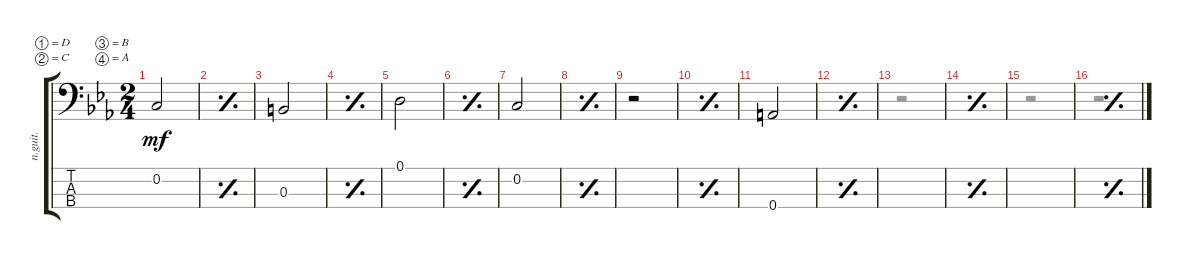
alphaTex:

\defaultSystemsLayout 4
\bracketExtendMode groupsimilarinstruments
\otherSystemsTrackNameOrientation horizontal
\chordDiagramsInScore
\track ("Nylon Guitar" "n.guit.") {instrument acousticguitarnylon}
\staff {score tabs}
\tuning (D2 C2 B1 A1)
\voice
\ts (2 4)
\beaming (8 2 2)
\tempo (80 hide)
\clef f4
\ks eb
0.2{acc forcenatural}.2{dy mf instrument acousticguitarnylon beam Up} |
\simile simple
|
\simile none
0.3{acc forcenatural}.2{beam Up} |
\simile simple
|
\simile none
0.1{acc forcenatural}.2{beam Down} |
\simile simple
|
\simile none
0.2{acc forcenatural}.2{beam Up} |
\simile simple
|
\simile none
r.2{beam Up} |
\simile simple
|
\simile none
0.4{acc forcenatural}.2{beam Up} |
\simile simple
|
\simile none
|
\simile simple
|
\simile none
|
\simile simple
\voice
\clef f4
\ottava regular
\simile none
\ks eb
r.2{dy mf beam Down} |
\simile simple
|
\simile none
|
\simile simple
|
\simile none
|
\simile simple
|
\simile none
|
\simile simple
|
\simile none
r.2{dy mf beam Down} |
\simile simple
|
\simile none
|
\simile simple
|
\simile none
r.2{dy mf beam Down} |
\simile simple
|
\simile none
r.2{dy mf beam Down} |
\simile simple
